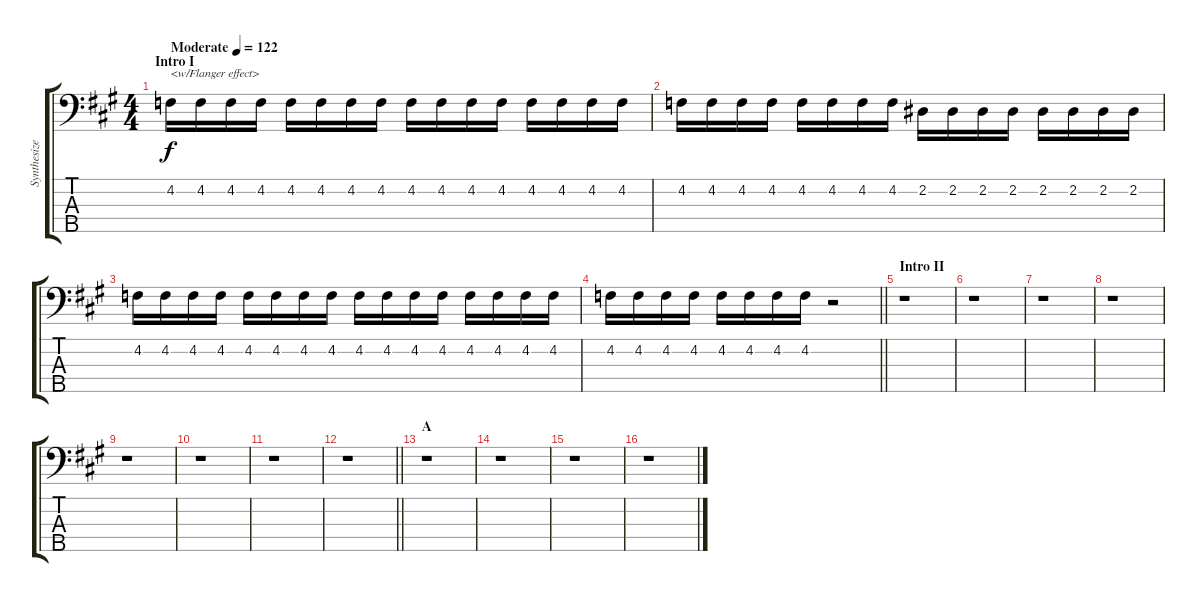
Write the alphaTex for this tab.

\track ("Synthesizer II" "Synthesize") {instrument synthbass1}
\staff {score tabs}
\tuning (Gb2 Db2 Ab1 Eb1 Bb0) {hide}
\ts (4 4)
\section ("" "Intro I")
\tempo (122 "Moderate")
\clef f4
\ks a
4.2.16{txt "<w/Flanger effect>" dy f instrument synthbass1} 4.2.16 4.2.16 4.2.16 4.2.16 4.2.16 4.2.16 4.2.16 4.2.16 4.2.16 4.2.16 4.2.16 4.2.16 4.2.16 4.2.16 4.2.16 |
4.2.16 4.2.16 4.2.16 4.2.16 4.2.16 4.2.16 4.2.16 4.2.16 2.2.16 2.2.16 2.2.16 2.2.16 2.2.16 2.2.16 2.2.16 2.2.16 |
4.2.16 4.2.16 4.2.16 4.2.16 4.2.16 4.2.16 4.2.16 4.2.16 4.2.16 4.2.16 4.2.16 4.2.16 4.2.16 4.2.16 4.2.16 4.2.16 |
\barLineRight lightlight
4.2.16 4.2.16 4.2.16 4.2.16 4.2.16 4.2.16 4.2.16 4.2.16 r.2 |
\section ("" "Intro II")
r.1 |
r.1 |
r.1 |
r.1 |
r.1 |
r.1 |
r.1 |
\barLineRight lightlight
r.1 |
\section ("" "A")
r.1 |
r.1 |
r.1 |
r.1
